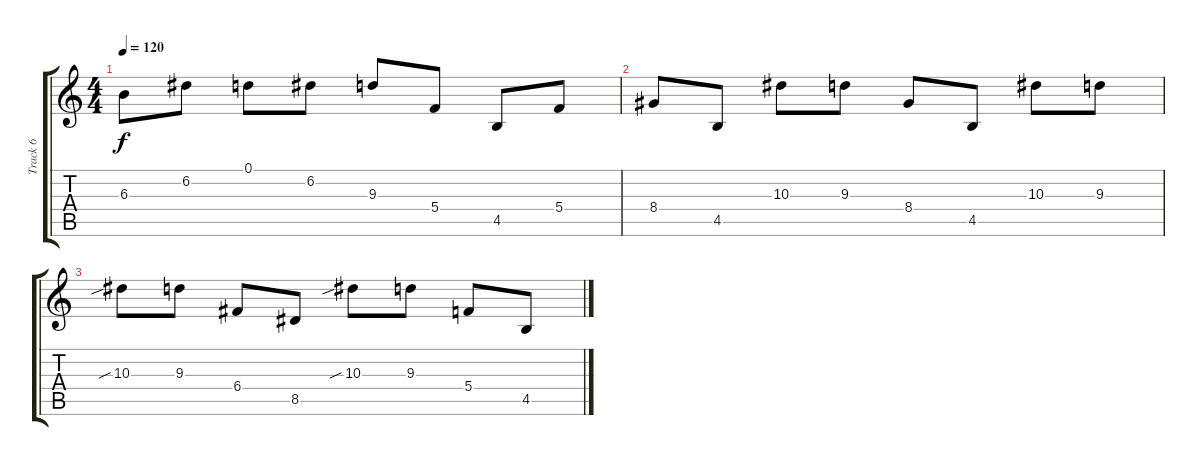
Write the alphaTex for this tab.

\track ("Track 6" "Track 6") {instrument distortionguitar}
\staff {score tabs}
\tuning (D4 A3 F3 C3 G2 C2) {hide}
\ts (4 4)
\tempo 120
\clef g2
\ks c
6.3.8{dy f} 6.2.8 0.1.8 6.2.8 9.3.8 5.4.8 4.5.8 5.4.8 |
8.4.8 4.5.8 10.3.8 9.3.8 8.4.8 4.5.8 10.3.8 9.3.8 |
10.3{sib}.8 9.3.8 6.4.8 8.5.8 10.3{sib}.8 9.3.8 5.4.8 4.5.8
